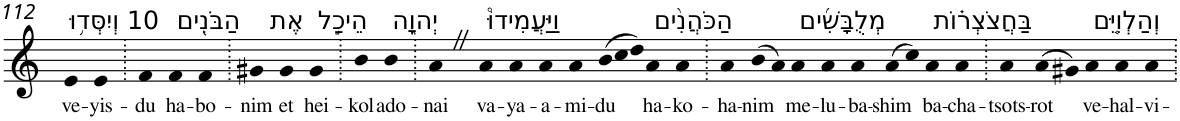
**kern	**text
*part1	*part1
*staff1	*staff1
*I"Piano	*
*I'Pno	*
!!LO:PB:g=z
*clefG2	*
*k[]	*
=112	=112
!LO:TX:a:t=10 וְיִסְּד֥וּ	!
!	!LO:LY:b
4e	ve-
!	!LO:LY:b
4e	-yis-
=113.	=113.
!	!LO:LY:b
4f	-du
!LO:TX:a:t=הַבֹּנִ֖ים	!
!	!LO:LY:b
4f	ha-
!	!LO:LY:b
4f	-bo-
=114.	=114.
!	!LO:LY:b
4g#X	-nim
!LO:TX:a:t=אֶת	!
!	!LO:LY:b
4g#	et
!LO:TX:a:t=הֵיכַ֣ל	!
!	!LO:LY:b
4g#	hei-
=115.	=115.
!	!LO:LY:b
4b	-kol
!LO:TX:a:t=יְהוָ֑ה	!
!	!LO:LY:b
4b	ado-
=116.	=116.
!	!LO:LY:b
4aZ	-nai
!LO:TX:a:t=וַיַּעֲמִידוּ֩	!
!	!LO:LY:b
4a	va-
!	!LO:LY:b
4a	-ya-
!	!LO:LY:b
4a	-a-
!	!LO:LY:b
4a	-mi-
*Xtuplet	*
!	!LO:LY:b
(>12b	-du
12cc	.
12dd)	.
!LO:TX:a:t=הַכֹּהֲנִ֨ים	!
!	!LO:LY:b
4a	ha-
!	!LO:LY:b
4a	-ko-
=117.	=117.
!	!LO:LY:b
4a	-ha-
!	!LO:LY:b
(>8b	-nim
8a)	.
!LO:TX:a:t=מְלֻבָּשִׁ֜ים	!
!	!LO:LY:b
4a	me-
!	!LO:LY:b
4a	-lu-
!	!LO:LY:b
4a	-ba-
!	!LO:LY:b
(>8a	-shim
8cc)	.
!LO:TX:a:t=בַּחֲצֹצְר֗וֹת	!
!	!LO:LY:b
4a	ba-
!	!LO:LY:b
4a	-cha-
=118.	=118.
!	!LO:LY:b
4a	-tsots-
!	!LO:LY:b
(>8a	-rot
8g#X)	.
!LO:TX:a:t=וְהַלְוִיִּ֤ם	!
!	!LO:LY:b
4a	ve-
!	!LO:LY:b
4a	-hal-
!	!LO:LY:b
4a	-vi-
=.	=.
*-	*-
